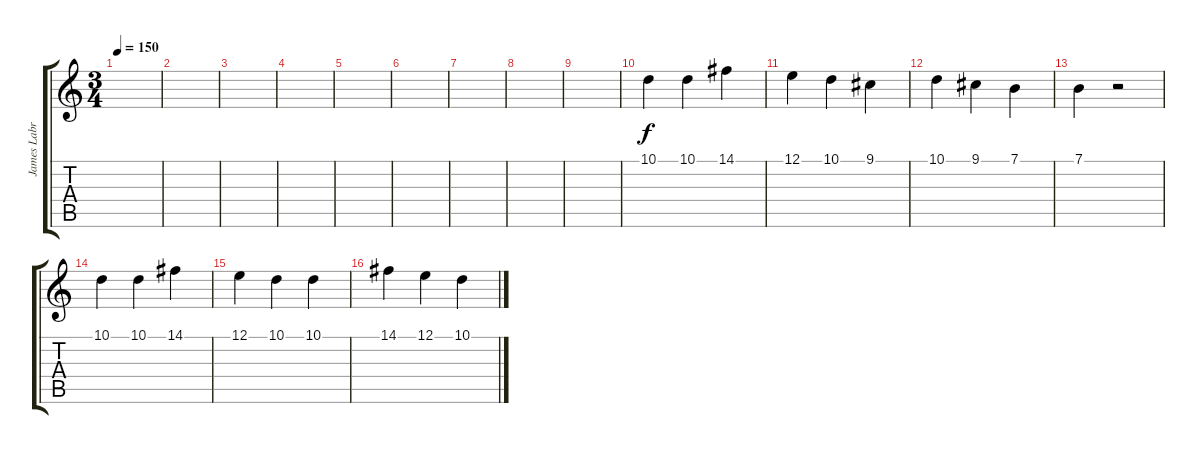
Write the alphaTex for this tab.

\track ("James Labrie" "James Labr") {instrument synthvoice}
\staff {score tabs}
\tuning (E4 B3 G3 D3 A2 E2) {hide}
\ts (3 4)
\tempo 150
\clef g2
\ks c
|
|
|
|
|
|
|
|
|
10.1.4 10.1.4 14.1.4 |
12.1.4 10.1.4 9.1.4 |
10.1.4 9.1.4 7.1.4 |
7.1.4 r.2 |
10.1.4 10.1.4 14.1.4 |
12.1.4 10.1.4 10.1.4 |
14.1.4 12.1.4 10.1.4
